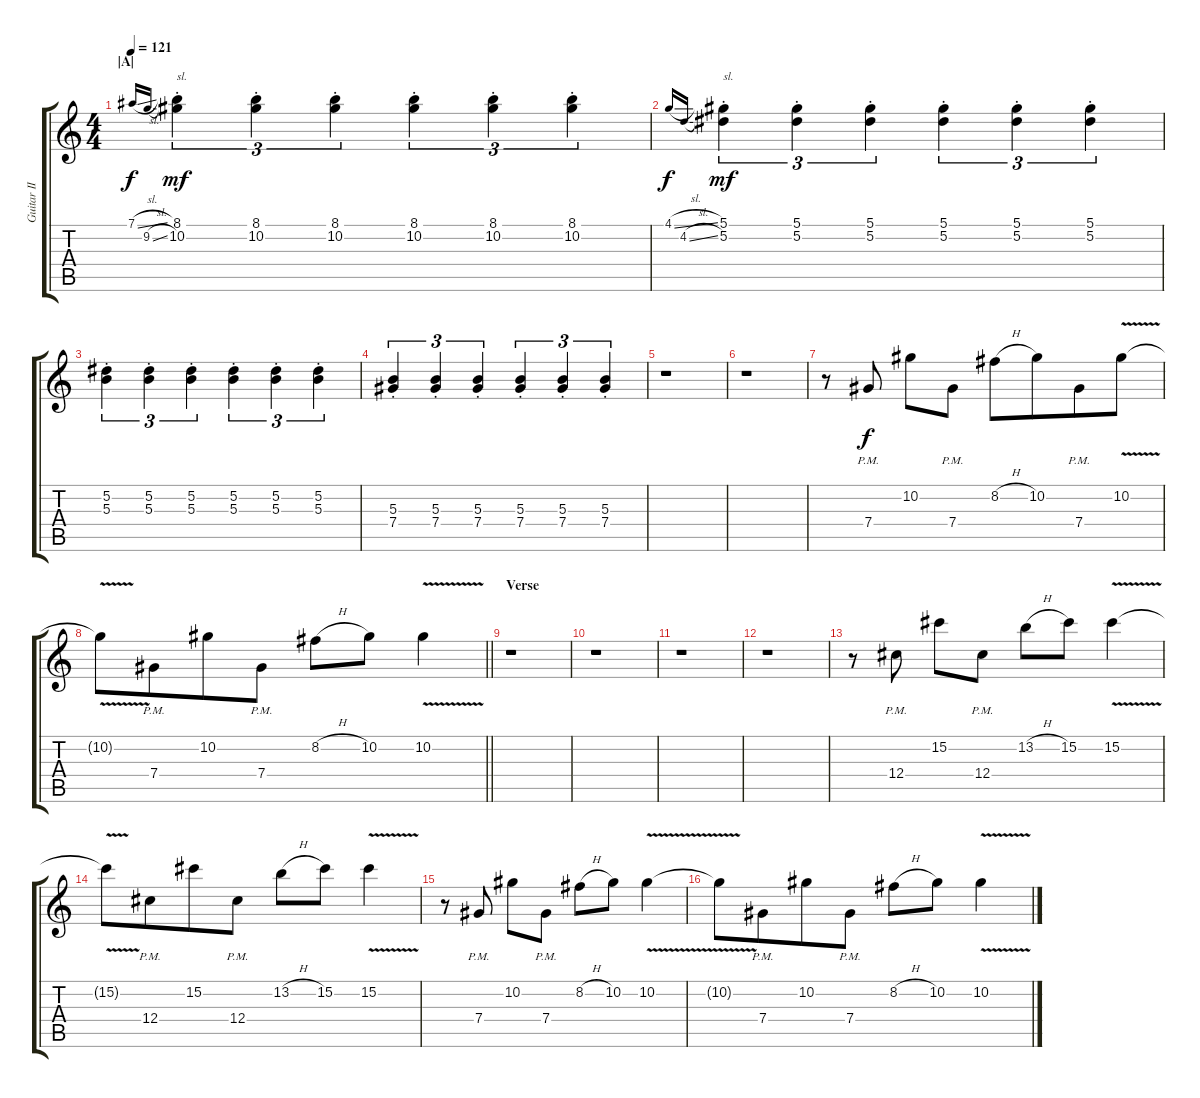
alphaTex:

\track ("Guitar II" "Guitar II") {instrument distortionguitar}
\staff {score tabs}
\tuning (Eb4 Bb3 Gb3 Db3 Ab2 Eb2) {hide}
\ts (4 4)
\section ("" "|A|")
\tempo 121
\clef g2
\ks aminor
7.1{sl}.16{gr onbeat dy f instrument distortionguitar} 9.2{sl}.16{gr onbeat} (8.1{st} 10.2{st}).4{tu (3 2) txt "sl." dy mf} (8.1{st} 10.2{st}).4{tu (3 2)} (8.1{st} 10.2{st}).4{tu (3 2)} (8.1{st} 10.2{st}).4{tu (3 2)} (8.1{st} 10.2{st}).4{tu (3 2)} (8.1{st} 10.2{st}).4{tu (3 2)} |
4.1{sl}.16{gr onbeat dy f} 4.2{sl}.16{gr onbeat} (5.1{st} 5.2{st}).4{tu (3 2) txt "sl." dy mf} (5.1{st} 5.2{st}).4{tu (3 2)} (5.1{st} 5.2{st}).4{tu (3 2)} (5.1{st} 5.2{st}).4{tu (3 2)} (5.1{st} 5.2{st}).4{tu (3 2)} (5.1{st} 5.2{st}).4{tu (3 2)} |
(5.2{st} 5.3{st}).4{tu (3 2)} (5.2{st} 5.3{st}).4{tu (3 2)} (5.2{st} 5.3{st}).4{tu (3 2)} (5.2{st} 5.3{st}).4{tu (3 2)} (5.2{st} 5.3{st}).4{tu (3 2)} (5.2{st} 5.3{st}).4{tu (3 2)} |
(5.3{st} 7.4{st}).4{tu (3 2)} (5.3{st} 7.4{st}).4{tu (3 2)} (5.3{st} 7.4{st}).4{tu (3 2)} (5.3{st} 7.4{st}).4{tu (3 2)} (5.3{st} 7.4{st}).4{tu (3 2)} (5.3{st} 7.4{st}).4{tu (3 2)} |
r.1 |
r.1 |
r.8 7.4{pm}.8{dy f} 10.2.8 7.4{pm}.8 8.2{h}.8 10.2.8{beam merge} 7.4{pm}.8 10.2{v}.8 |
\barLineRight lightlight
10.2{t}.8 7.4{pm}.8{beam merge} 10.2.8 7.4{pm}.8 8.2{h}.8 10.2.8 10.2{v}.4 |
\section ("" "Verse")
r.1 |
r.1 |
r.1 |
r.1 |
r.8 12.4{pm}.8 15.2.8 12.4{pm}.8 13.2{h}.8 15.2.8 15.2{v}.4 |
15.2{t}.8 12.4{pm}.8{beam merge} 15.2.8 12.4{pm}.8 13.2{h}.8 15.2.8 15.2{v}.4 |
r.8 7.4{pm}.8 10.2.8 7.4{pm}.8 8.2{h}.8 10.2.8 10.2{v}.4 |
10.2{t}.8 7.4{pm}.8{beam merge} 10.2.8 7.4{pm}.8 8.2{h}.8 10.2.8 10.2{v}.4
